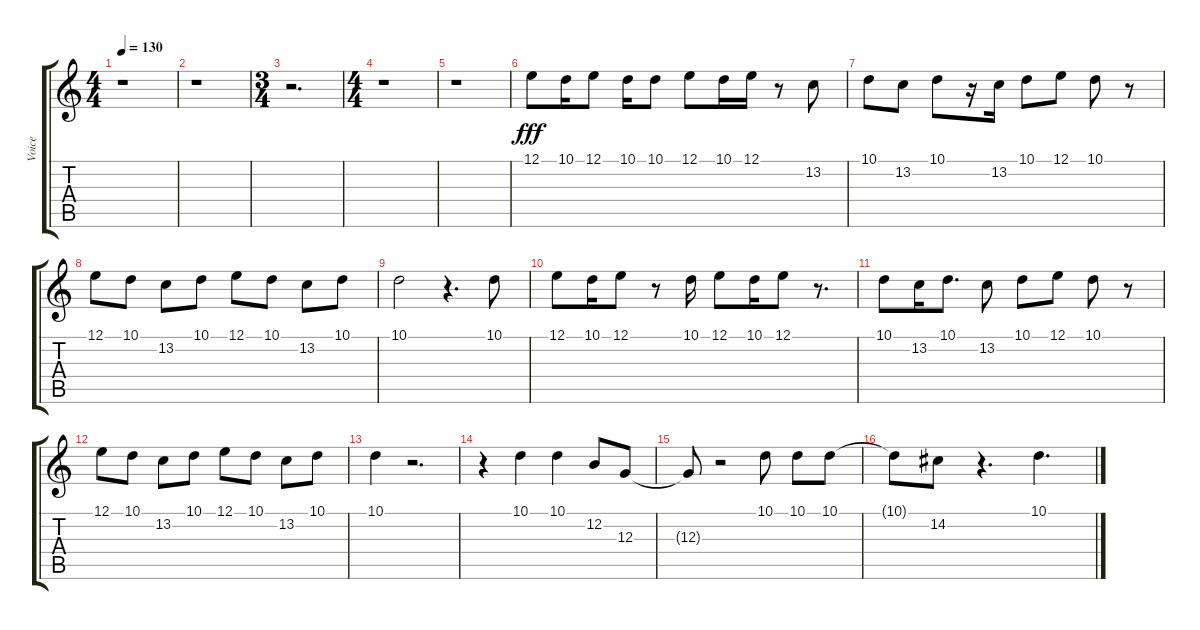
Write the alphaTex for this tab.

\track ("Voice" "Voice") {instrument shakuhachi}
\staff {score tabs}
\tuning (E4 B3 G3 D3 A2 E2) {hide}
\ts (4 4)
\tempo 130
\clef g2
\ks c
r.1{dy fff} |
r.1 |
\ts (3 4)
r.2{d} |
\ts (4 4)
r.1 |
r.1 |
12.1.8 10.1.16 12.1.8 10.1.16 10.1.8 12.1.8 10.1.16 12.1.16 r.8 13.2.8 |
10.1.8 13.2.8 10.1.8 r.16 13.2.16 10.1.8 12.1.8 10.1.8 r.8 |
12.1.8 10.1.8 13.2.8 10.1.8 12.1.8 10.1.8 13.2.8 10.1.8 |
10.1.2 r.4{d} 10.1.8 |
12.1.8 10.1.16 12.1.8 r.8 10.1.16 12.1.8 10.1.16 12.1.8 r.8{d} |
10.1.8 13.2.16 10.1.8{d} 13.2.8 10.1.8 12.1.8 10.1.8 r.8 |
12.1.8 10.1.8 13.2.8 10.1.8 12.1.8 10.1.8 13.2.8 10.1.8 |
10.1.4 r.2{d} |
r.4 10.1.4 10.1.4 12.2.8 12.3.8 |
12.3{t}.8 r.2 10.1.8 10.1.8 10.1.8 |
10.1{t}.8 14.2.8 r.4{d} 10.1.4{d}
